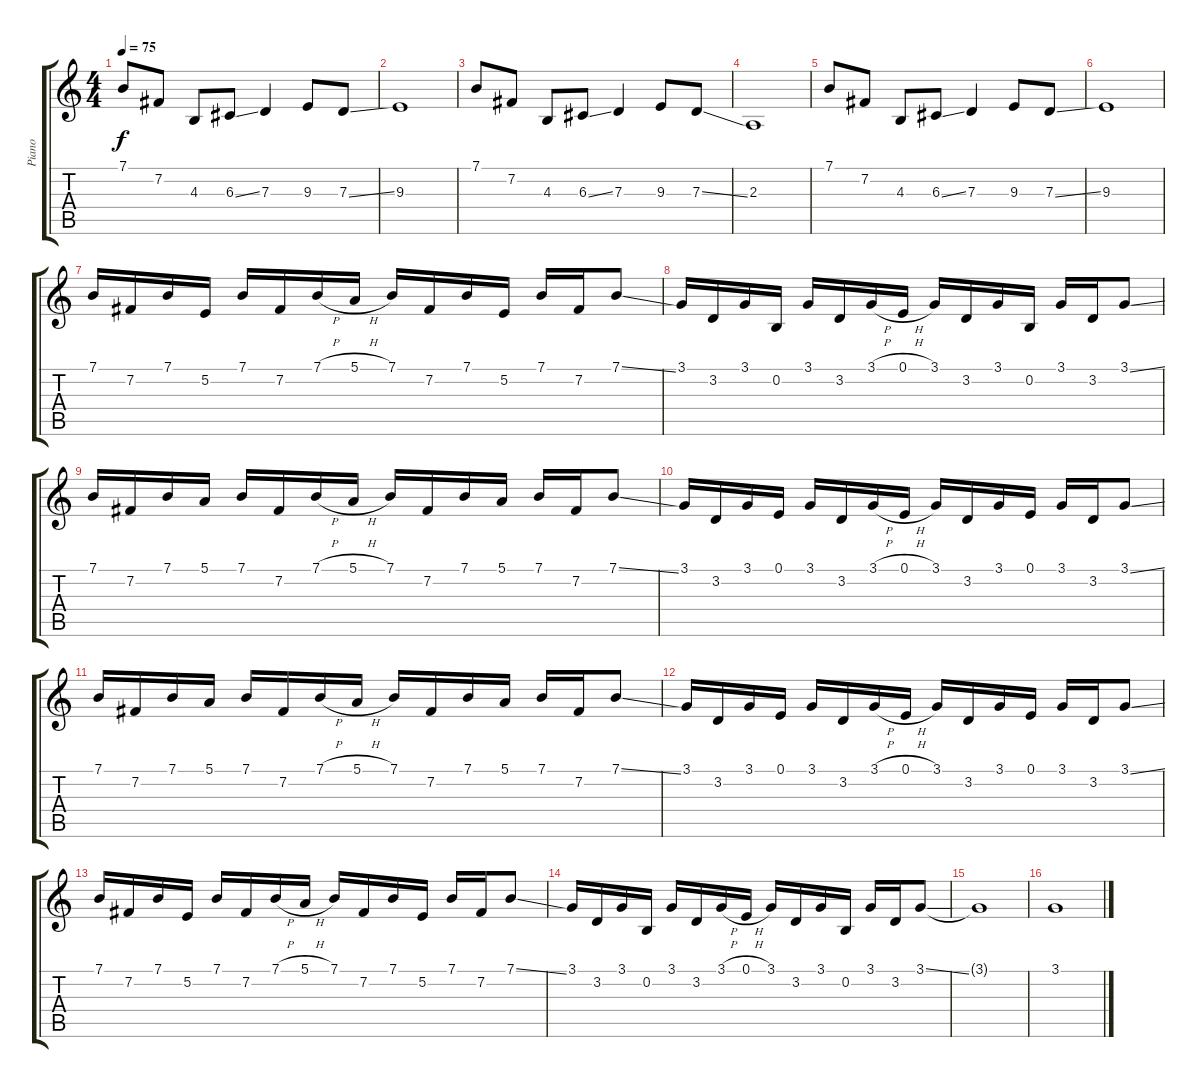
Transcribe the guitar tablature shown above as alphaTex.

\track ("Piano" "Piano") {instrument tubularbells}
\staff {score tabs}
\tuning (E4 B3 G3 D3 A2 E2) {hide}
\ts (4 4)
\tempo 75
\clef g2
\ks c
7.1.8{dy f} 7.2.8 4.3.8 6.3{ss}.8 7.3.4 9.3.8 7.3{ss}.8 |
9.3.1 |
7.1.8 7.2.8 4.3.8 6.3{ss}.8 7.3.4 9.3.8 7.3{ss}.8 |
2.3.1 |
7.1.8 7.2.8 4.3.8 6.3{ss}.8 7.3.4 9.3.8 7.3{ss}.8 |
9.3.1 |
7.1.16 7.2.16 7.1.16 5.2.16 7.1.16 7.2.16 7.1{h}.16 5.1{h}.16 7.1.16 7.2.16 7.1.16 5.2.16 7.1.16 7.2.16 7.1{ss}.8 |
3.1.16 3.2.16 3.1.16 0.2.16 3.1.16 3.2.16 3.1{h}.16 0.1{h}.16 3.1.16 3.2.16 3.1.16 0.2.16 3.1.16 3.2.16 3.1{ss}.8 |
7.1.16 7.2.16 7.1.16 5.1.16 7.1.16 7.2.16 7.1{h}.16 5.1{h}.16 7.1.16 7.2.16 7.1.16 5.1.16 7.1.16 7.2.16 7.1{ss}.8 |
3.1.16 3.2.16 3.1.16 0.1.16 3.1.16 3.2.16 3.1{h}.16 0.1{h}.16 3.1.16 3.2.16 3.1.16 0.1.16 3.1.16 3.2.16 3.1{ss}.8 |
7.1.16 7.2.16 7.1.16 5.1.16 7.1.16 7.2.16 7.1{h}.16 5.1{h}.16 7.1.16 7.2.16 7.1.16 5.1.16 7.1.16 7.2.16 7.1{ss}.8 |
3.1.16 3.2.16 3.1.16 0.1.16 3.1.16 3.2.16 3.1{h}.16 0.1{h}.16 3.1.16 3.2.16 3.1.16 0.1.16 3.1.16 3.2.16 3.1{ss}.8 |
7.1.16 7.2.16 7.1.16 5.2.16 7.1.16 7.2.16 7.1{h}.16 5.1{h}.16 7.1.16 7.2.16 7.1.16 5.2.16 7.1.16 7.2.16 7.1{ss}.8 |
3.1.16 3.2.16 3.1.16 0.2.16 3.1.16 3.2.16 3.1{h}.16 0.1{h}.16 3.1.16 3.2.16 3.1.16 0.2.16 3.1.16 3.2.16 3.1{ss}.8 |
3.1{t}.1 |
3.1.1
